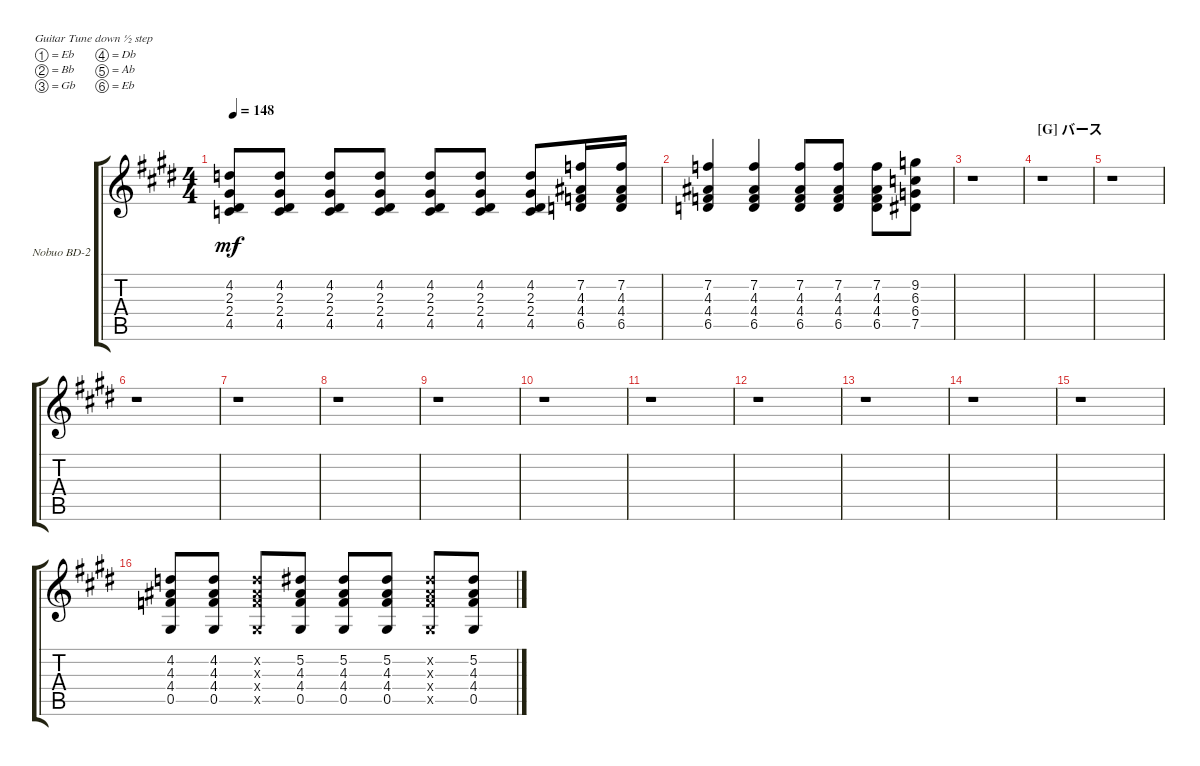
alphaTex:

\bracketExtendMode groupsimilarinstruments
\firstSystemTrackNameOrientation horizontal
\otherSystemsTrackNameOrientation horizontal
\track ("Nobuo BD-2" "Nobuo BD-2") {instrument acousticguitarnylon}
\staff {score tabs}
\tuning (Eb4 Bb3 Gb3 Db3 Ab2 Eb2)
\ts (4 4)
\tempo 148
\clef g2
\ks e
(4.5{t} 2.4{t} 2.3{t} 4.2{t}).8{dy mf} (4.5 2.4 2.3 4.2).8 (4.5 2.4 2.3 4.2).8 (4.5 2.4 2.3 4.2).8 (4.5 2.4 2.3 4.2).8 (4.5 2.4 2.3 4.2).8 (4.5 2.4 2.3 4.2).8 (6.5 4.4 4.3 7.2).16 (6.5 4.4 4.3 7.2).16 |
(6.5 4.4 4.3 7.2).4 (6.5 4.4 4.3 7.2).4 (6.5 4.4 4.3 7.2).8 (6.5 4.4 4.3 7.2).8 (6.5 4.4 4.3 7.2).8 (7.5 6.4 6.3 9.2).8 |
r.1 |
\section ("G" "バース")
r.1 |
r.1 |
r.1 |
r.1 |
r.1 |
r.1 |
r.1 |
r.1 |
r.1 |
r.1 |
r.1 |
r.1 |
(0.5 4.4 4.3 4.2).8 (0.5 4.4 4.3 4.2).8 (0.5{x} 4.4{x} 4.3{x} 4.2{x}).8 (0.5 4.4 4.3 5.2).8 (0.5 4.4 4.3 5.2).8 (0.5 4.4 4.3 5.2).8 (0.5{x} 4.4{x} 4.3{x} 5.2{x}).8 (0.5 4.4 4.3 5.2).8
